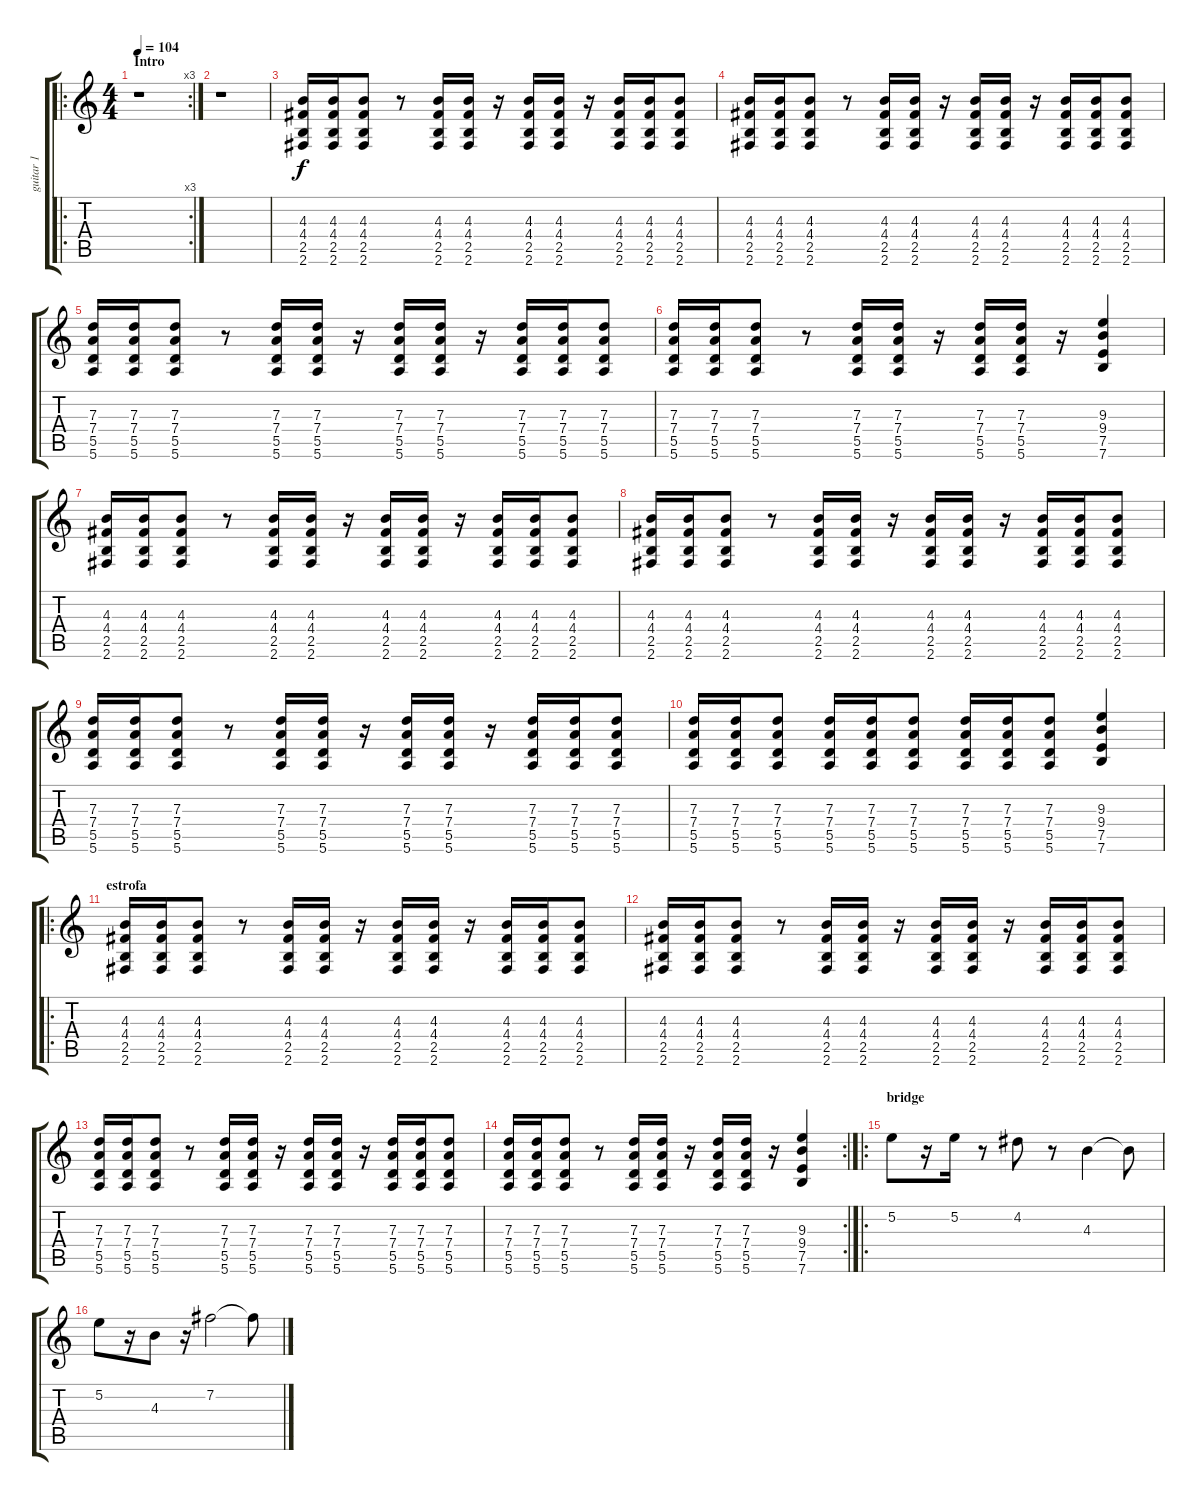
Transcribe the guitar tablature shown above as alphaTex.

\track ("guitar 1" "guitar 1") {instrument overdrivenguitar}
\staff {score tabs}
\tuning (E4 B3 G3 D3 A2 E2) {hide}
\ro
\rc 3
\ts (4 4)
\section ("" "Intro")
\tempo 104
\clef g2
\ks c
r.1{dy f instrument overdrivenguitar} |
r.1 |
(4.3 4.4 2.5 2.6).16 (4.3 4.4 2.5 2.6).16 (4.3 4.4 2.5 2.6).8 r.8 (4.3 4.4 2.5 2.6).16 (4.3 4.4 2.5 2.6).16 r.16 (4.3 4.4 2.5 2.6).16 (4.3 4.4 2.5 2.6).16 r.16 (4.3 4.4 2.5 2.6).16 (4.3 4.4 2.5 2.6).16 (4.3 4.4 2.5 2.6).8 |
(4.3 4.4 2.5 2.6).16 (4.3 4.4 2.5 2.6).16 (4.3 4.4 2.5 2.6).8 r.8 (4.3 4.4 2.5 2.6).16 (4.3 4.4 2.5 2.6).16 r.16 (4.3 4.4 2.5 2.6).16 (4.3 4.4 2.5 2.6).16 r.16 (4.3 4.4 2.5 2.6).16 (4.3 4.4 2.5 2.6).16 (4.3 4.4 2.5 2.6).8 |
(7.3 7.4 5.5 5.6).16 (7.3 7.4 5.5 5.6).16 (7.3 7.4 5.5 5.6).8 r.8 (7.3 7.4 5.5 5.6).16 (7.3 7.4 5.5 5.6).16 r.16 (7.3 7.4 5.5 5.6).16 (7.3 7.4 5.5 5.6).16 r.16 (7.3 7.4 5.5 5.6).16 (7.3 7.4 5.5 5.6).16 (7.3 7.4 5.5 5.6).8 |
(7.3 7.4 5.5 5.6).16 (7.3 7.4 5.5 5.6).16 (7.3 7.4 5.5 5.6).8 r.8 (7.3 7.4 5.5 5.6).16 (7.3 7.4 5.5 5.6).16 r.16 (7.3 7.4 5.5 5.6).16 (7.3 7.4 5.5 5.6).16 r.16 (9.3 9.4 7.5 7.6).4 |
(4.3 4.4 2.5 2.6).16 (4.3 4.4 2.5 2.6).16 (4.3 4.4 2.5 2.6).8 r.8 (4.3 4.4 2.5 2.6).16 (4.3 4.4 2.5 2.6).16 r.16 (4.3 4.4 2.5 2.6).16 (4.3 4.4 2.5 2.6).16 r.16 (4.3 4.4 2.5 2.6).16 (4.3 4.4 2.5 2.6).16 (4.3 4.4 2.5 2.6).8 |
(4.3 4.4 2.5 2.6).16 (4.3 4.4 2.5 2.6).16 (4.3 4.4 2.5 2.6).8 r.8 (4.3 4.4 2.5 2.6).16 (4.3 4.4 2.5 2.6).16 r.16 (4.3 4.4 2.5 2.6).16 (4.3 4.4 2.5 2.6).16 r.16 (4.3 4.4 2.5 2.6).16 (4.3 4.4 2.5 2.6).16 (4.3 4.4 2.5 2.6).8 |
(7.3 7.4 5.5 5.6).16 (7.3 7.4 5.5 5.6).16 (7.3 7.4 5.5 5.6).8 r.8 (7.3 7.4 5.5 5.6).16 (7.3 7.4 5.5 5.6).16 r.16 (7.3 7.4 5.5 5.6).16 (7.3 7.4 5.5 5.6).16 r.16 (7.3 7.4 5.5 5.6).16 (7.3 7.4 5.5 5.6).16 (7.3 7.4 5.5 5.6).8 |
(7.3 7.4 5.5 5.6).16 (7.3 7.4 5.5 5.6).16 (7.3 7.4 5.5 5.6).8 (7.3 7.4 5.5 5.6).16 (7.3 7.4 5.5 5.6).16 (7.3 7.4 5.5 5.6).8 (7.3 7.4 5.5 5.6).16 (7.3 7.4 5.5 5.6).16 (7.3 7.4 5.5 5.6).8 (9.3 9.4 7.5 7.6).4 |
\ro
\section ("" "estrofa")
(4.3 4.4 2.5 2.6).16 (4.3 4.4 2.5 2.6).16 (4.3 4.4 2.5 2.6).8 r.8 (4.3 4.4 2.5 2.6).16 (4.3 4.4 2.5 2.6).16 r.16 (4.3 4.4 2.5 2.6).16 (4.3 4.4 2.5 2.6).16 r.16 (4.3 4.4 2.5 2.6).16 (4.3 4.4 2.5 2.6).16 (4.3 4.4 2.5 2.6).8 |
(4.3 4.4 2.5 2.6).16 (4.3 4.4 2.5 2.6).16 (4.3 4.4 2.5 2.6).8 r.8 (4.3 4.4 2.5 2.6).16 (4.3 4.4 2.5 2.6).16 r.16 (4.3 4.4 2.5 2.6).16 (4.3 4.4 2.5 2.6).16 r.16 (4.3 4.4 2.5 2.6).16 (4.3 4.4 2.5 2.6).16 (4.3 4.4 2.5 2.6).8 |
(7.3 7.4 5.5 5.6).16 (7.3 7.4 5.5 5.6).16 (7.3 7.4 5.5 5.6).8 r.8 (7.3 7.4 5.5 5.6).16 (7.3 7.4 5.5 5.6).16 r.16 (7.3 7.4 5.5 5.6).16 (7.3 7.4 5.5 5.6).16 r.16 (7.3 7.4 5.5 5.6).16 (7.3 7.4 5.5 5.6).16 (7.3 7.4 5.5 5.6).8 |
\rc 2
(7.3 7.4 5.5 5.6).16 (7.3 7.4 5.5 5.6).16 (7.3 7.4 5.5 5.6).8 r.8 (7.3 7.4 5.5 5.6).16 (7.3 7.4 5.5 5.6).16 r.16 (7.3 7.4 5.5 5.6).16 (7.3 7.4 5.5 5.6).16 r.16 (9.3 9.4 7.5 7.6).4 |
\ro
\section ("" "bridge")
5.2.8 r.16 5.2.16 r.8 4.2.8 r.8 4.3.4 4.3{t}.8 |
5.2.8 r.16 4.3.8 r.16 7.2.2 7.2{t}.8
